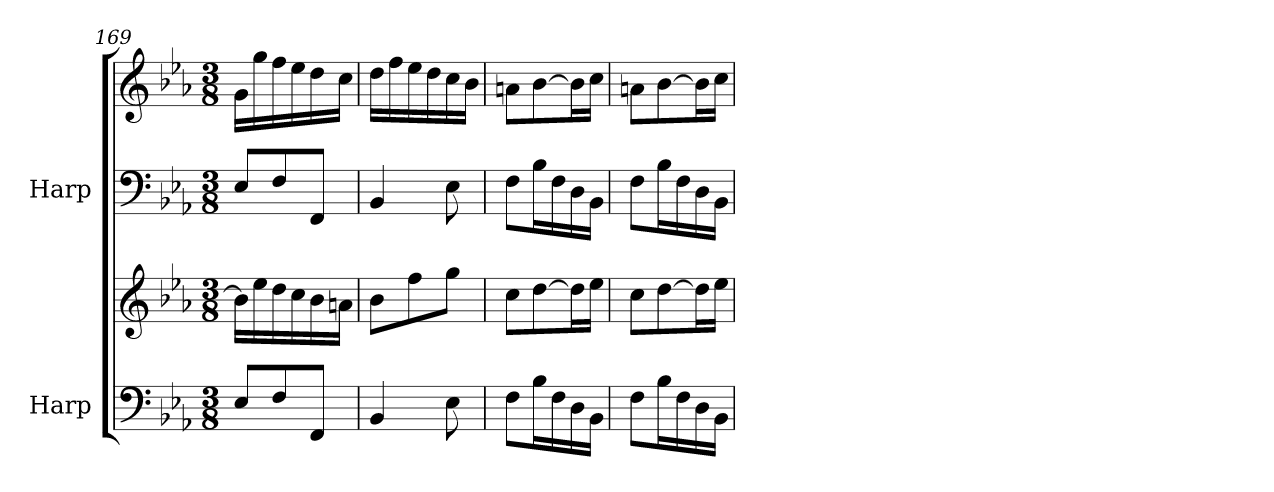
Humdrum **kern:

**kern	**kern	**kern	**kern
*part2	*part2	*part1	*part1
*staff4	*staff3	*staff2	*staff1
*I"Harp	*	*I"Harp	*
*I'Hp	*	*I'Hp	*
!!LO:LB:g=z
*clefF4	*clefG2	*clefF4	*clefG2
*k[b-e-a-]	*k[b-e-a-]	*k[b-e-a-]	*k[b-e-a-]
*M3/8	*M3/8	*M3/8	*M3/8
=169	=169	=169	=169
8E-/L	16b-\LL]	8E-/L	16g\LL
.	16ee-\	.	16gg\
8F/	16dd\	8F/	16ff\
.	16cc\	.	16ee-\
8FF/J	16b-\	8FF/J	16dd\
.	16an\JJ	.	16cc\JJ
=170	=170	=170	=170
4BB-/	8b-\L	4BB-/	16dd\LL
.	.	.	16ff\
.	8ff\	.	16ee-\
.	.	.	16dd\
8E-\	8gg\J	8E-\	16cc\
.	.	.	16b-\JJ
=171	=171	=171	=171
8F\L	8cc\L	8F\L	8an\L
16B-\L	[8dd\	16B-\L	[8b-\
16F\	.	16F\	.
16D\	16dd\L]	16D\	16b-\L]
16BB-\JJ	16ee-\JJ	16BB-\JJ	16cc\JJ
=172	=172	=172	=172
8F\L	8cc\L	8F\L	8an\L
16B-\L	[8dd\	16B-\L	[8b-\
16F\	.	16F\	.
16D\	16dd\L]	16D\	16b-\L]
16BB-\JJ	16ee-\JJ	16BB-\JJ	16cc\JJ
=	=	=	=
*-	*-	*-	*-
